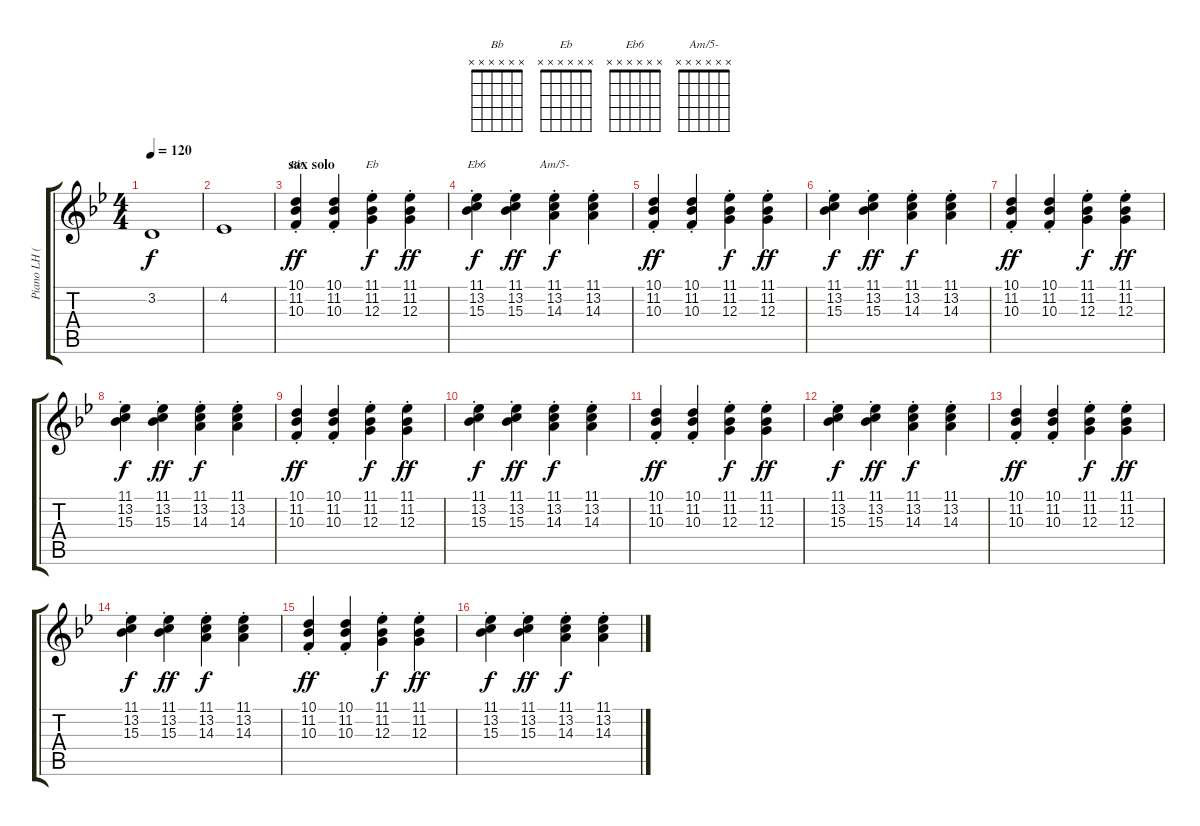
\track ("Piano LH (Davies)" "Piano LH (") {instrument electricgrandpiano}
\staff {score tabs}
\tuning (E4 B3 G3 D3 A2 E2) {hide}
\chord ("Bb" x x x x x x)
\chord ("Eb" x x x x x x)
\chord ("Eb6" x x x x x x)
\chord ("Am/5-" x x x x x x)
\ts (4 4)
\tempo 120
\clef g2
\ks bb
3.2.1{dy f} |
4.2.1 |
\section ("" "sax solo")
(10.1{st} 11.2{st} 10.3{st}).4{ch "Bb" dy ff} (10.1{st} 11.2{st} 10.3{st}).4 (11.1{st} 11.2{st} 12.3{st}).4{ch "Eb" dy f} (11.1{st} 11.2{st} 12.3{st}).4{dy ff} |
(11.1{st} 13.2{st} 15.3{st}).4{ch "Eb6" dy f} (11.1{st} 13.2{st} 15.3{st}).4{dy ff} (11.1{st} 13.2{st} 14.3{st}).4{ch "Am/5-" dy f} (11.1{st} 13.2{st} 14.3{st}).4 |
(10.1{st} 11.2{st} 10.3{st}).4{dy ff} (10.1{st} 11.2{st} 10.3{st}).4 (11.1{st} 11.2{st} 12.3{st}).4{dy f} (11.1{st} 11.2{st} 12.3{st}).4{dy ff} |
(11.1{st} 13.2{st} 15.3{st}).4{dy f} (11.1{st} 13.2{st} 15.3{st}).4{dy ff} (11.1{st} 13.2{st} 14.3{st}).4{dy f} (11.1{st} 13.2{st} 14.3{st}).4 |
(10.1{st} 11.2{st} 10.3{st}).4{dy ff} (10.1{st} 11.2{st} 10.3{st}).4 (11.1{st} 11.2{st} 12.3{st}).4{dy f} (11.1{st} 11.2{st} 12.3{st}).4{dy ff} |
(11.1{st} 13.2{st} 15.3{st}).4{dy f} (11.1{st} 13.2{st} 15.3{st}).4{dy ff} (11.1{st} 13.2{st} 14.3{st}).4{dy f} (11.1{st} 13.2{st} 14.3{st}).4 |
(10.1{st} 11.2{st} 10.3{st}).4{dy ff} (10.1{st} 11.2{st} 10.3{st}).4 (11.1{st} 11.2{st} 12.3{st}).4{dy f} (11.1{st} 11.2{st} 12.3{st}).4{dy ff} |
(11.1{st} 13.2{st} 15.3{st}).4{dy f} (11.1{st} 13.2{st} 15.3{st}).4{dy ff} (11.1{st} 13.2{st} 14.3{st}).4{dy f} (11.1{st} 13.2{st} 14.3{st}).4 |
(10.1{st} 11.2{st} 10.3{st}).4{dy ff} (10.1{st} 11.2{st} 10.3{st}).4 (11.1{st} 11.2{st} 12.3{st}).4{dy f} (11.1{st} 11.2{st} 12.3{st}).4{dy ff} |
(11.1{st} 13.2{st} 15.3{st}).4{dy f} (11.1{st} 13.2{st} 15.3{st}).4{dy ff} (11.1{st} 13.2{st} 14.3{st}).4{dy f} (11.1{st} 13.2{st} 14.3{st}).4 |
(10.1{st} 11.2{st} 10.3{st}).4{dy ff} (10.1{st} 11.2{st} 10.3{st}).4 (11.1{st} 11.2{st} 12.3{st}).4{dy f} (11.1{st} 11.2{st} 12.3{st}).4{dy ff} |
(11.1{st} 13.2{st} 15.3{st}).4{dy f} (11.1{st} 13.2{st} 15.3{st}).4{dy ff} (11.1{st} 13.2{st} 14.3{st}).4{dy f} (11.1{st} 13.2{st} 14.3{st}).4 |
(10.1{st} 11.2{st} 10.3{st}).4{dy ff} (10.1{st} 11.2{st} 10.3{st}).4 (11.1{st} 11.2{st} 12.3{st}).4{dy f} (11.1{st} 11.2{st} 12.3{st}).4{dy ff} |
(11.1{st} 13.2{st} 15.3{st}).4{dy f} (11.1{st} 13.2{st} 15.3{st}).4{dy ff} (11.1{st} 13.2{st} 14.3{st}).4{dy f} (11.1{st} 13.2{st} 14.3{st}).4
